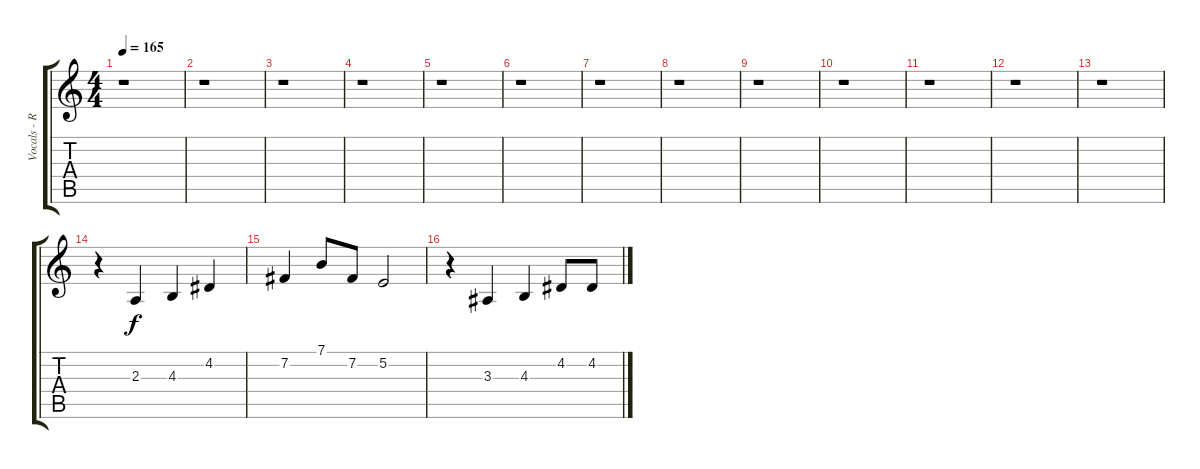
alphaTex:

\track ("Vocals - Rachel" "Vocals - R") {instrument brightacousticpiano}
\staff {score tabs}
\tuning (E4 B3 G3 D3 A2 E2) {hide}
\ts (4 4)
\tempo 165
\clef g2
\ks c
r.1{dy f} |
r.1 |
r.1 |
r.1 |
r.1 |
r.1 |
r.1 |
r.1 |
r.1 |
r.1 |
r.1 |
r.1 |
r.1 |
r.4 2.3.4 4.3.4 4.2.4 |
7.2.4 7.1.8 7.2.8 5.2.2 |
r.4 3.3.4 4.3.4 4.2.8 4.2.8
